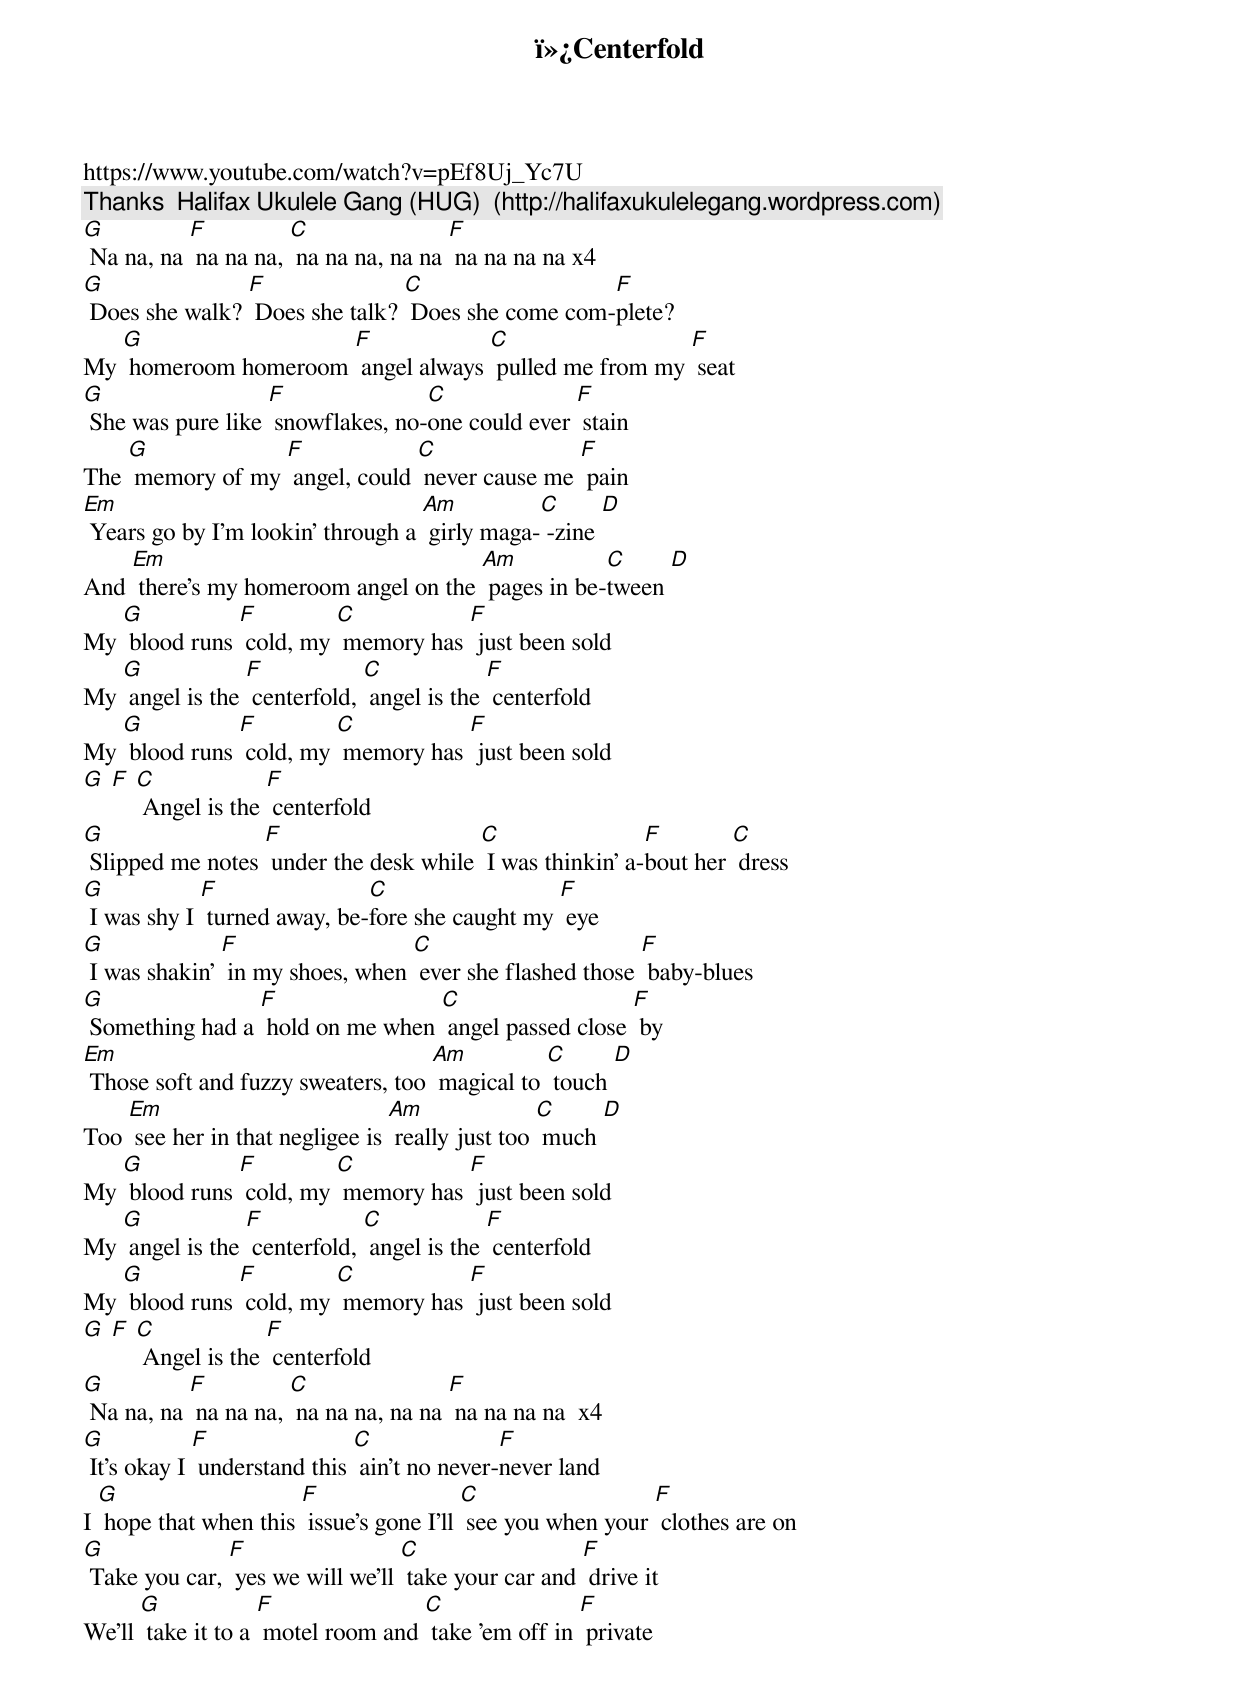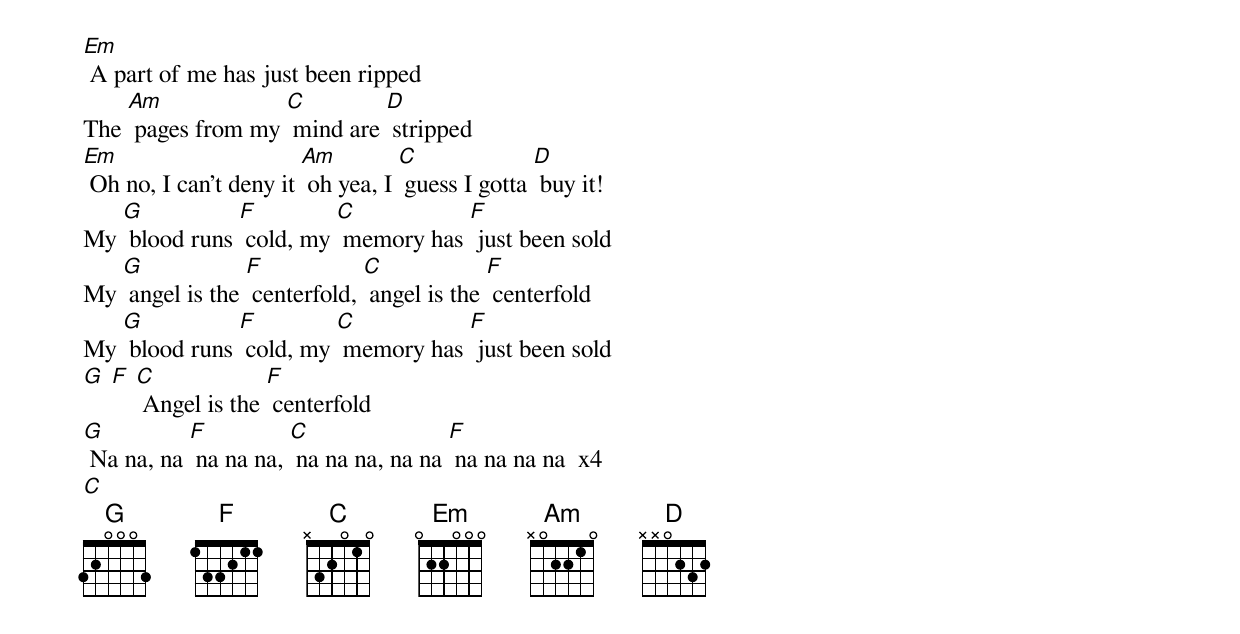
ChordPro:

{t: ï»¿Centerfold}
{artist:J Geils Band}
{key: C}
https://www.youtube.com/watch?v=pEf8Uj_Yc7U
{c: Thanks  Halifax Ukulele Gang (HUG)  (http://halifaxukulelegang.wordpress.com) }
[G] Na na, na [F] na na na, [C] na na na, na na [F] na na na na x4
{c: }
[G] Does she walk? [F] Does she talk? [C] Does she come com-[F]plete?
My [G] homeroom homeroom [F] angel always [C] pulled me from my [F] seat
[G] She was pure like [F] snowflakes, no-[C]one could ever [F] stain
The [G] memory of my [F] angel, could [C] never cause me [F] pain
[Em] Years go by I'm lookin' through a [Am] girly maga-[C] -zine [D]
And [Em] there's my homeroom angel on the [Am] pages in be-[C]tween [D]
{c: }
My [G] blood runs [F] cold, my [C] memory has [F] just been sold
My [G] angel is the [F] centerfold, [C] angel is the [F] centerfold
My [G] blood runs [F] cold, my [C] memory has [F] just been sold
[G] [F] [C] Angel is the [F] centerfold
{c: }
[G] Slipped me notes [F] under the desk while [C] I was thinkin' a-[F]bout her [C] dress
[G] I was shy I [F] turned away, be-[C]fore she caught my [F] eye
[G] I was shakin' [F] in my shoes, when [C] ever she flashed those [F] baby-blues
[G] Something had a [F] hold on me when [C] angel passed close [F] by
[Em] Those soft and fuzzy sweaters, too [Am] magical to [C] touch [D]
Too [Em] see her in that negligee is [Am] really just too [C] much [D]
{c: }
My [G] blood runs [F] cold, my [C] memory has [F] just been sold
My [G] angel is the [F] centerfold, [C] angel is the [F] centerfold
My [G] blood runs [F] cold, my [C] memory has [F] just been sold
[G] [F] [C] Angel is the [F] centerfold
{c: }
[G] Na na, na [F] na na na, [C] na na na, na na [F] na na na na  x4
{c: }
[G] It's okay I [F] understand this [C] ain't no never-[F]never land
I [G] hope that when this [F] issue's gone I'll [C] see you when your [F] clothes are on
[G] Take you car, [F] yes we will we'll [C] take your car and [F] drive it
We'll [G] take it to a [F] motel room and [C] take 'em off in [F] private
[Em] A part of me has just been ripped
The [Am] pages from my [C] mind are [D] stripped
[Em] Oh no, I can't deny it [Am] oh yea, I [C] guess I gotta [D] buy it!
{c: }
My [G] blood runs [F] cold, my [C] memory has [F] just been sold
My [G] angel is the [F] centerfold, [C] angel is the [F] centerfold
My [G] blood runs [F] cold, my [C] memory has [F] just been sold
[G] [F] [C] Angel is the [F] centerfold
{c: }
[G] Na na, na [F] na na na, [C] na na na, na na [F] na na na na  x4
[C]
